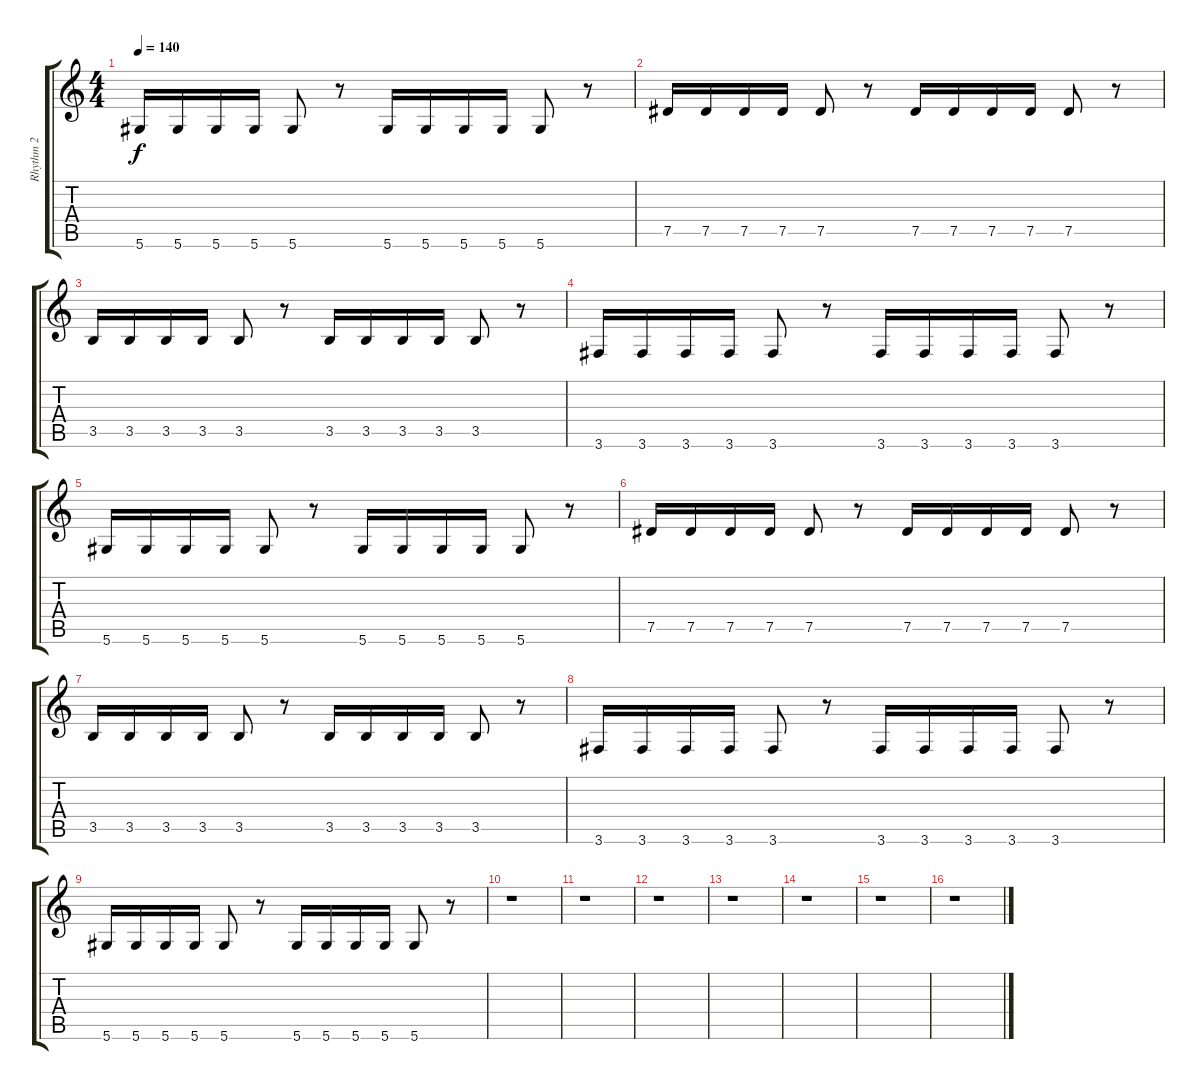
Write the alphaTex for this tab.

\track ("Rhythm 2" "Rhythm 2") {instrument overdrivenguitar}
\staff {score tabs}
\tuning (Eb4 Bb3 Gb3 Db3 Ab2 Eb2) {hide}
\ts (4 4)
\tempo 140
\clef g2
\ks c
5.6.16{dy f} 5.6.16 5.6.16 5.6.16 5.6.8 r.8 5.6.16 5.6.16 5.6.16 5.6.16 5.6.8 r.8 |
7.5.16{instrument electricguitarmuted} 7.5.16 7.5.16 7.5.16 7.5.8 r.8 7.5.16 7.5.16 7.5.16 7.5.16 7.5.8 r.8 |
3.5.16 3.5.16 3.5.16 3.5.16 3.5.8 r.8 3.5.16 3.5.16 3.5.16 3.5.16 3.5.8 r.8 |
3.6.16 3.6.16 3.6.16 3.6.16 3.6.8 r.8 3.6.16 3.6.16 3.6.16 3.6.16 3.6.8 r.8 |
5.6.16 5.6.16 5.6.16 5.6.16 5.6.8 r.8 5.6.16 5.6.16 5.6.16 5.6.16 5.6.8 r.8 |
7.5.16{instrument electricguitarmuted} 7.5.16 7.5.16 7.5.16 7.5.8 r.8 7.5.16 7.5.16 7.5.16 7.5.16 7.5.8 r.8 |
3.5.16 3.5.16 3.5.16 3.5.16 3.5.8 r.8 3.5.16 3.5.16 3.5.16 3.5.16 3.5.8 r.8 |
3.6.16 3.6.16 3.6.16 3.6.16 3.6.8 r.8 3.6.16 3.6.16 3.6.16 3.6.16 3.6.8 r.8 |
5.6.16 5.6.16 5.6.16 5.6.16 5.6.8 r.8 5.6.16 5.6.16 5.6.16 5.6.16 5.6.8 r.8 |
r.1 |
r.1 |
r.1 |
r.1 |
r.1 |
r.1 |
r.1
